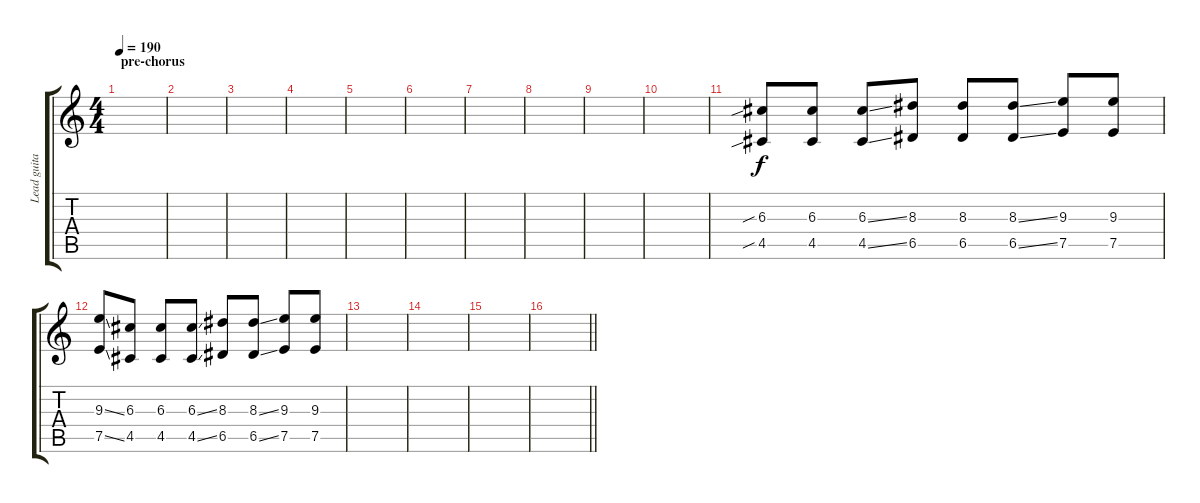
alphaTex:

\track ("Lead guitar" "Lead guita") {instrument distortionguitar}
\staff {score tabs}
\tuning (E4 B3 G3 D3 A2 E2) {hide}
\ts (4 4)
\section ("" "pre-chorus")
\tempo 190
\clef g2
\ks c
|
|
|
|
|
|
|
|
|
|
(6.3{sib} 4.5{sib}).8 (6.3 4.5).8 (6.3{ss} 4.5{ss}).8 (8.3 6.5).8 (8.3 6.5).8 (8.3{ss} 6.5{ss}).8 (9.3 7.5).8 (9.3 7.5).8 |
(9.3{ss} 7.5{ss}).8 (6.3 4.5).8 (6.3 4.5).8 (6.3{ss} 4.5{ss}).8 (8.3 6.5).8 (8.3{ss} 6.5{ss}).8 (9.3 7.5).8 (9.3 7.5).8 |
|
|
|
\barLineRight lightlight
